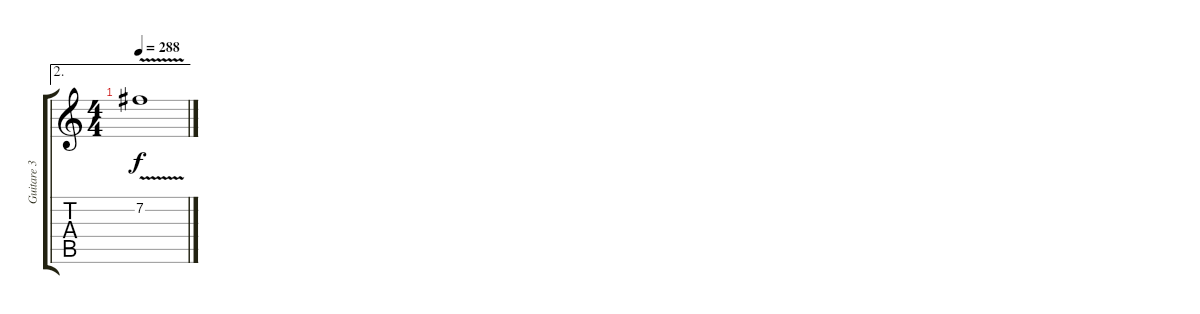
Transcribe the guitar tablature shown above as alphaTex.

\track ("Guitare 3" "Guitare 3") {instrument distortionguitar}
\staff {score tabs}
\tuning (E4 B3 G3 D3 A2 E2) {hide}
\ae 2
\ts (4 4)
\tempo 288
\clef g2
\ks c
7.2{v}.1{dy f}
